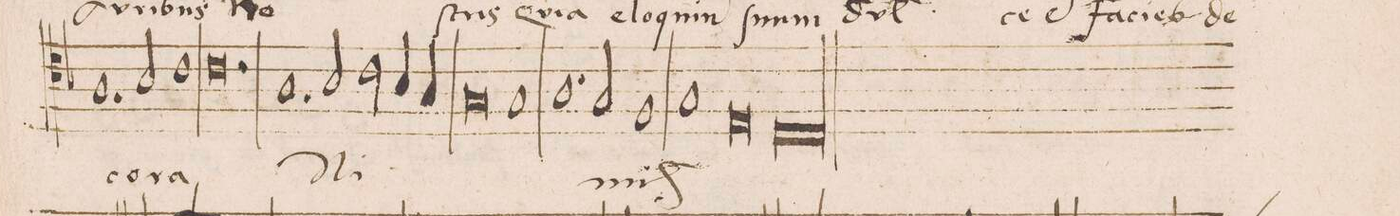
**kern	**text	**text
*I"TENOR	*	*
*clefC4	*	*
*k[b-]	*	*
*met(3)	*	*
*M3/1	*	*
1.A	.	-co-
2B-/	.	-ra
1c	.	.
=57	=57	=57
0.c	.	.
=58	=58	=58
1.A	.	Ni-
2B-/	.	.
2c\	.	.
4B-/	.	.
4A/	.	.
=59	=59	=59
0G	.	.
1G	.	.
=60	=60	=60
1.A	.	.
2G/	.	.
1F	.	-mis
=61	=61	=61
1G	.	.
0E	.	.
=62	=62	=62
0.D	.	.
==	==	==
*-	*-	*-
